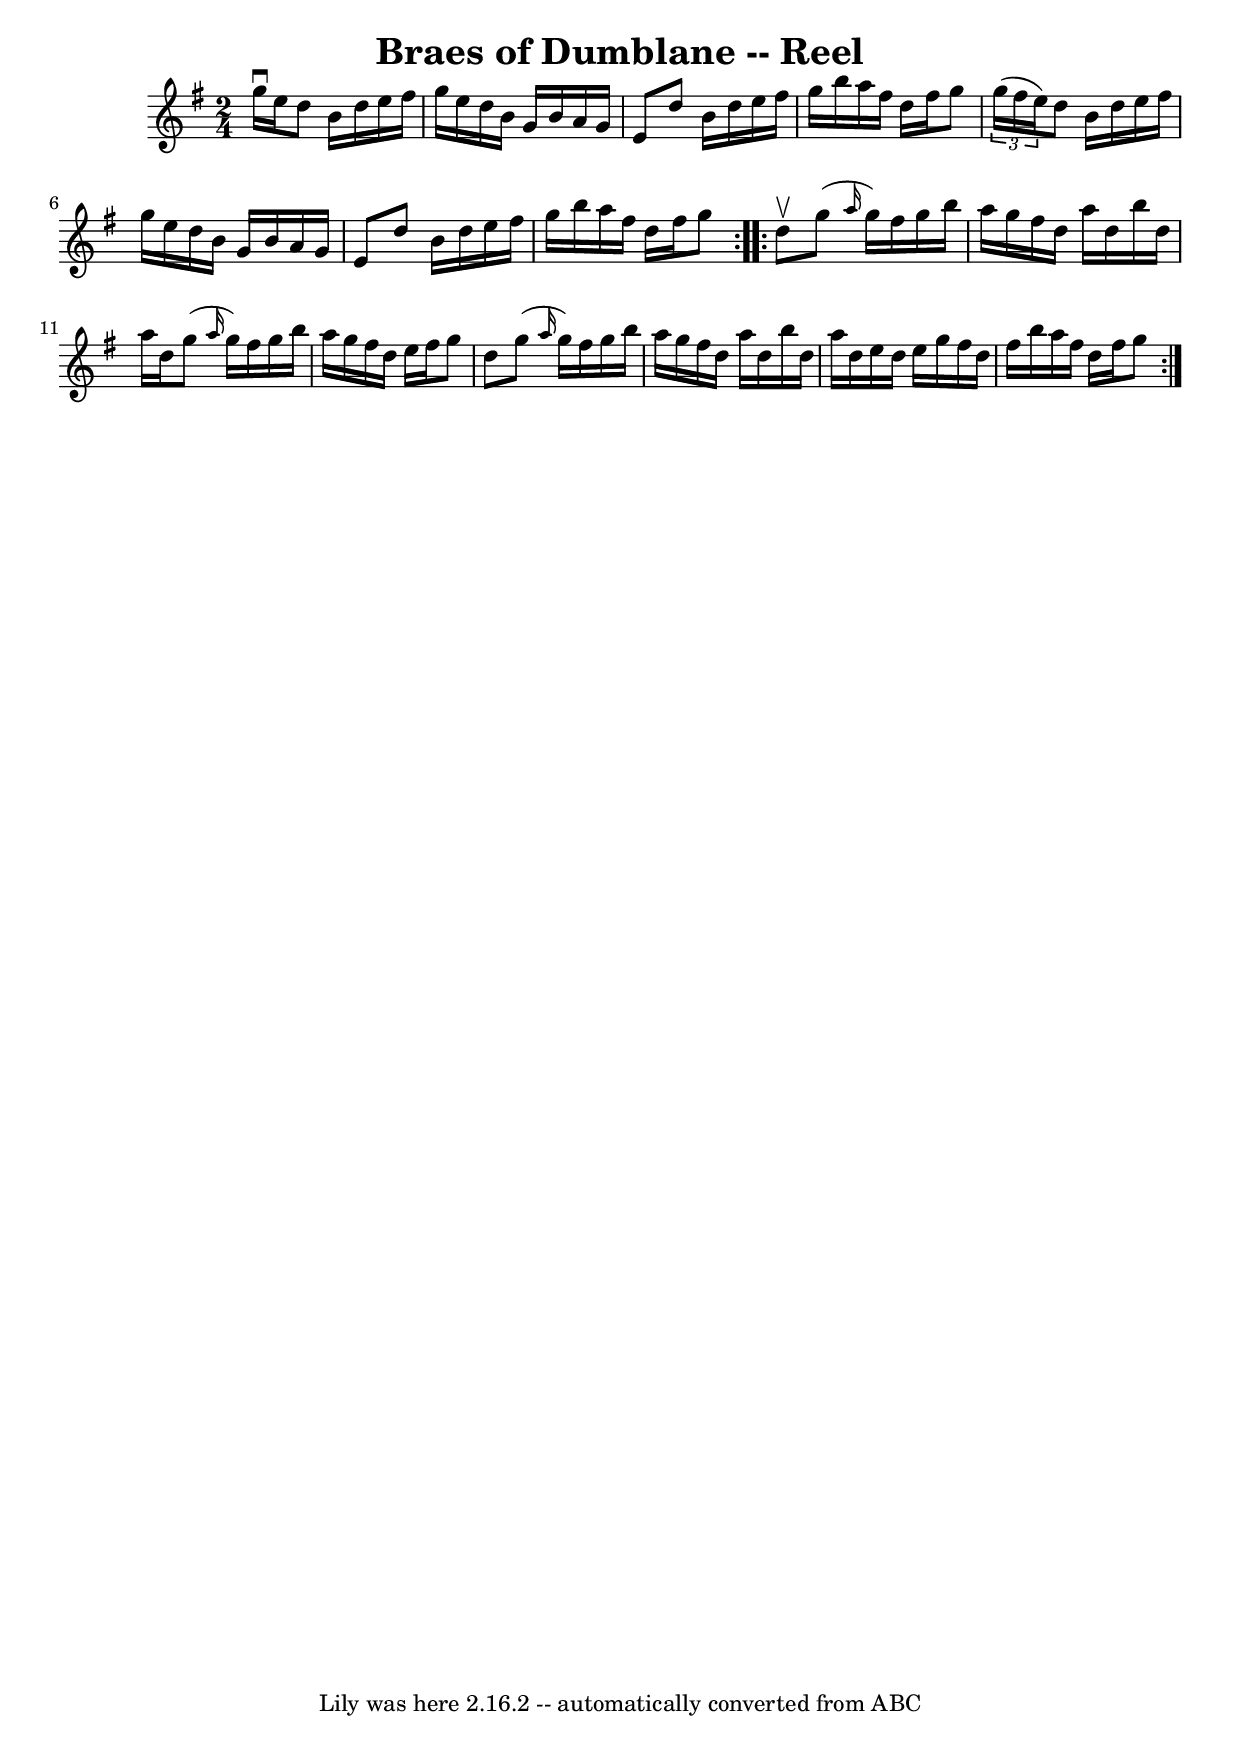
\version "2.16.2"
\include "Mammoth.ily"
\header {
  %% book = "Ryan's Mammoth Collection"
  crossRefNumber = "1"
  footnotes = ""
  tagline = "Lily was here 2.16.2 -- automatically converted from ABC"
  title = "Braes of Dumblane -- Reel"

}
voicedefault =  {



  \repeat volta 2 {

    \time 2/4 
    \key g \major
    g''16^\downbow e''16  |
    d''8 b'16    
    d''16 e''16 fis''16 g''16 e''16  |
    d''16 b'16 g'16   
    b'16 a'16 g'16 e'8  |
    d''8 b'16 d''16 e''16    
    fis''16 g''16 b''16  |
    a''16 fis''16 d''16 fis''16    
    g''8    \times 2/3 { g''16 (fis''16 e''16) 
		       } |
    d''8    
    b'16 d''16 e''16 fis''16 g''16 e''16  |
    d''16 b'16   
    g'16 b'16 a'16 g'16 e'8  |
    d''8 b'16 d''16 e''16 
    fis''16 g''16 b''16  |
    a''16 fis''16 d''16 fis''16   
    g''8  
  } 
  \repeat volta 2 {
    d''8^\upbow |
    g''8 (\grace { a''16 
		   
		 } g''16) fis''16 g''16 b''16 a''16 g''16  |
    
    fis''16 d''16 a''16 d''16 b''16 d''16 a''16 d''16  
    |
    g''8 (\grace { a''16  
		 } g''16) fis''16 g''16 b''16  
    a''16 g''16  |
    fis''16 d''16 e''16 fis''16 g''8    
    d''8  |
    g''8 (\grace { a''16  
		 } g''16) fis''16 g''16   
    b''16 a''16 g''16  |
    fis''16 d''16 a''16 d''16    
    b''16 d''16 a''16 d''16  |
    e''16 d''16 e''16 g''16   
    fis''16 d''16 fis''16 b''16  |
    a''16 fis''16 d''16    
    fis''16 g''8  
  }   

}

\score{
  <<

    \context Staff="default"
    {
      \voicedefault 
      
    }

  >>
  \layout {
    
  }
  \midi {
  }

}
